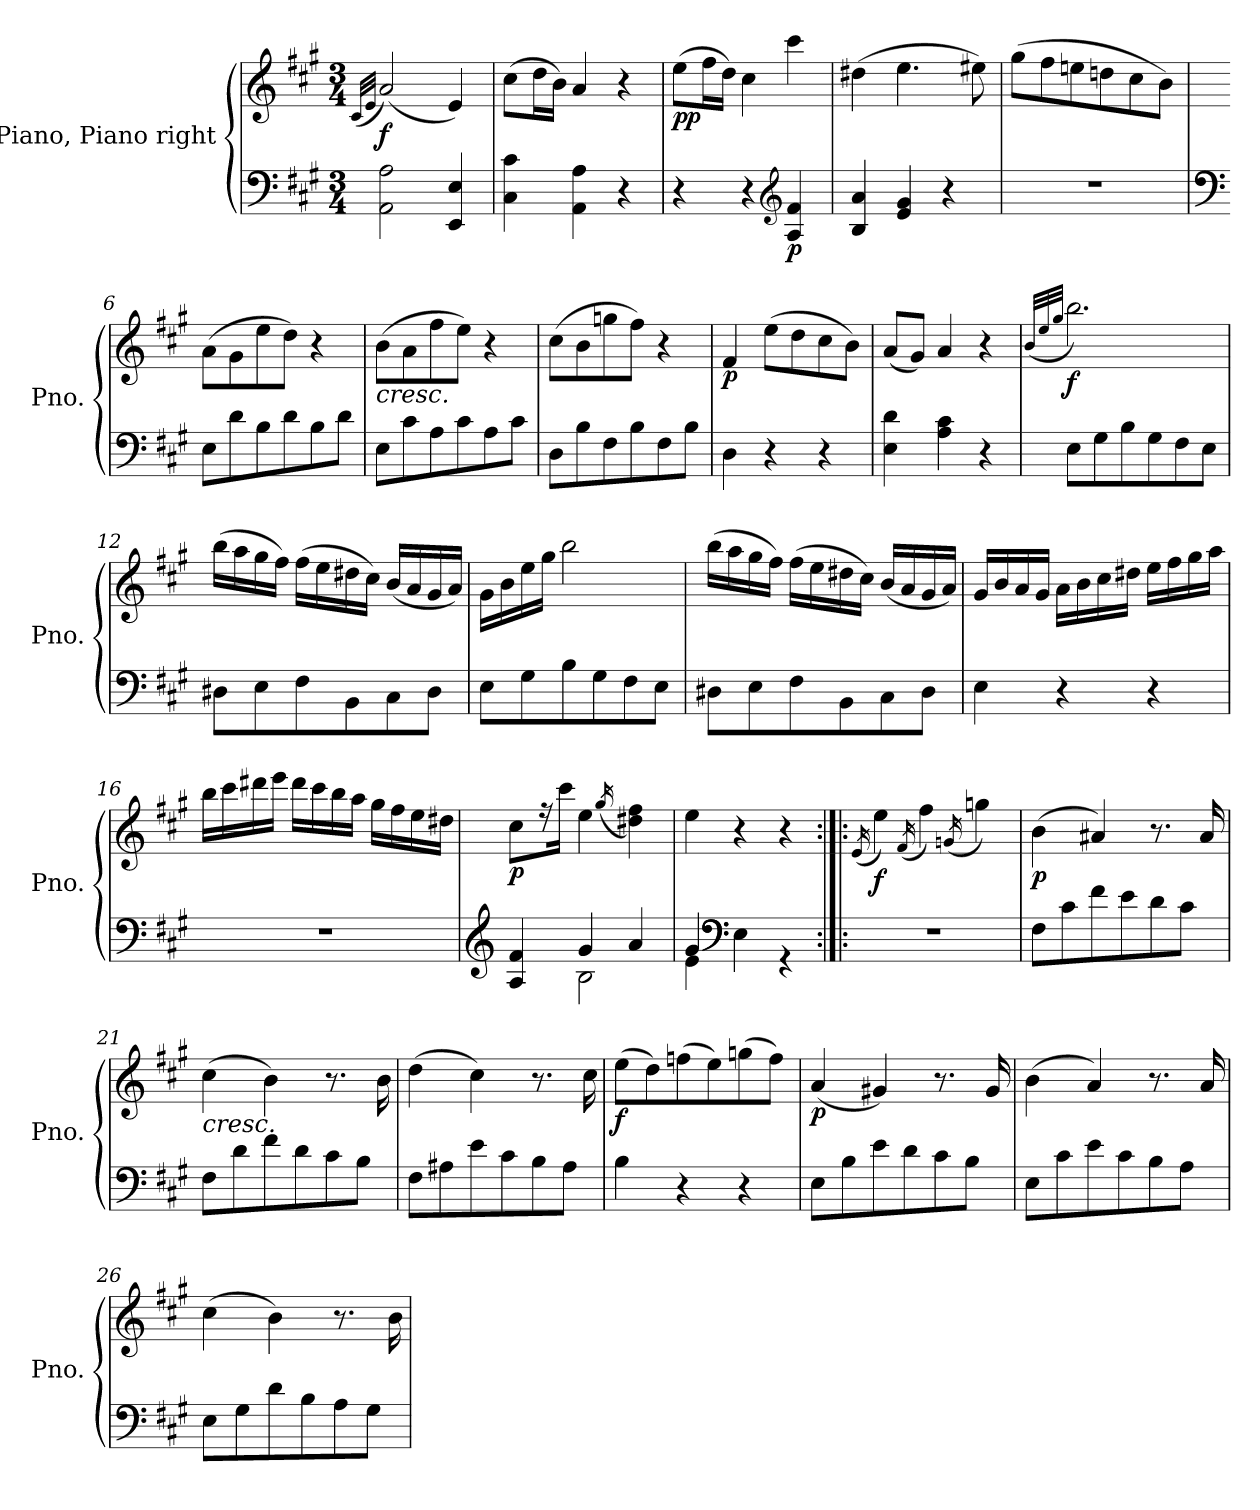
**kern	**kern	**dynam
*part1	*part1	*part1
*staff2	*staff1	*staff1/2
*I"Piano, Piano right	*	*
*I'Pno.	*	*
*clefF4	*clefG2	*
*k[f#c#g#]	*k[f#c#g#]	*
*M3/4	*M3/4	*
=1	=1	=1
.	(<32qc#/LLL	.
.	32qe/JJJ	.
!	!	!LO:DY:b
2AA\ 2A\	(<2a/)	f
4EE/ 4E/	4e/)	.
=2	=2	=2
4C#\ 4c#\	(>8cc#\L	.
.	16dd\L	.
.	16b\JJ)	.
4AA\ 4A\	4a/	.
4r	4r	.
=3	=3	=3
!	!	!LO:DY:b
!	!	!LO:DY:n=1:b
4r	(>8ee\L	p p
.	16ff#\L	.
.	16dd\JJ)	.
4r	4cc#\	.
*clefG2	*	*
!	!	!LO:DY:n=2:b=2
4A/ 4f#/	4ccc#\	p
=4	=4	=4
4B/ 4a/	(>4dd#X\	.
4e/ 4g#/	4.ee\	.
4r	.	.
.	8ee#X\)	.
=5	=5	=5
2.r	(>8gg#\L	.
.	8ff#\	.
.	8een\	.
.	8ddn\	.
.	8cc#\	.
.	8b\J)	.
=6	=6	=6
*clefF4	*	*
8E\L	(>8a\L	.
8d\	8g#\	.
8B\	8ee\	.
8d\	8dd\J)	.
8B\	4r	.
8d\J	.	.
=7	=7	=7
!	!LO:TX:b:i:t=cresc.	!
8E\L	(>8b\L	.
8c#\	8a\	.
8A\	8ff#\	.
8c#\	8ee\J)	.
8A\	4r	.
8c#\J	.	.
=8	=8	=8
8D\L	(>8cc#\L	.
8B\	8b\	.
8F#\	8ggn\	.
8B\	8ff#\J)	.
8F#\	4r	.
8B\J	.	.
=9	=9	=9
!	!	!LO:DY:b
4D\	4f#/	p
4r	(>8ee\L	.
.	8dd\	.
4r	8cc#\	.
.	8b\J)	.
=10	=10	=10
4E\ 4d\	(<8a/L	.
.	8g#/J)	.
4A\ 4c#\	4a/	.
4r	4r	.
=11	=11	=11
.	(>32qb/LLL	.
.	32qee/	.
.	32qgg#/JJJ	.
!	!	!LO:DY:b
8E\L	2.bb\)	f
8G#\	.	.
8B\	.	.
8G#\	.	.
8F#\	.	.
8E\J	.	.
=12	=12	=12
8D#X\L	(>16bb\LL	.
.	16aa\	.
8E\	16gg#\	.
.	16ff#\JJ)	.
8F#\	(>16ff#\LL	.
.	16ee\	.
8BB\	16dd#X\	.
.	16cc#\JJ)	.
8C#\	(<16b/LL	.
.	16a/	.
8D#\J	16g#/	.
.	16a/JJ)	.
=13	=13	=13
8E\L	16g#\LL	.
.	16b\	.
8G#\	16ee\	.
.	16gg#\JJ	.
8B\	2bb\	.
8G#\	.	.
8F#\	.	.
8E\J	.	.
=14	=14	=14
8D#X\L	(>16bb\LL	.
.	16aa\	.
8E\	16gg#\	.
.	16ff#\JJ)	.
8F#\	(>16ff#\LL	.
.	16ee\	.
8BB\	16dd#X\	.
.	16cc#\JJ)	.
8C#\	(<16b/LL	.
.	16a/	.
8D#\J	16g#/	.
.	16a/JJ)	.
=15	=15	=15
4E\	16g#/LL	.
.	16b/	.
.	16a/	.
.	16g#/JJ	.
4r	16a\LL	.
.	16b\	.
.	16cc#\	.
.	16dd#X\JJ	.
4r	16ee\LL	.
.	16ff#\	.
.	16gg#\	.
.	16aa\JJ	.
=16	=16	=16
2.r	16bb\LL	.
.	16ccc#\	.
.	16ddd#X\	.
.	16eee\JJ	.
.	16ddd#\LL	.
.	16ccc#\	.
.	16bb\	.
.	16aa\JJ	.
.	16gg#\LL	.
.	16ff#\	.
.	16ee\	.
.	16dd#X\JJ	.
=17	=17	=17
*clefG2	*	*
*^	*	*
!	!	!	!LO:DY:b
4A/ 4f#/	4ryy	8cc#\L	p
.	.	16r	.
.	.	16ccc#\Jk	.
4g#/	2B\	4ee\	.
.	.	(>16qgg#/	.
4a/	.	4dd#X\ 4ff#\)	.
=18	=18	=18	=18
4g#/	4e!\	4ee\	.
*clefF4	*	*	*
4E\	2ryy	4r	.
4rGG	.	4r	.
*v	*v	*	*
=19:|!|:	=19:|!|:	=19:|!|:
.	(>16qe/	.
!	!	!LO:DY:b
2.r	4ee\)	f
.	(>16qf#/	.
.	4ff#\)	.
.	(>16qgn/	.
.	4ggn\)	.
=20	=20	=20
!	!	!LO:DY:b
8F#\L	(>4b\	p
8c#\	.	.
8f#\	4a#X/)	.
8e\	.	.
8d\	8.r	.
8c#\J	.	.
.	16a#/	.
=21	=21	=21
!	!LO:TX:b:i:t=cresc.	!
8F#\L	(>4cc#\	.
8d\	.	.
8f#\	4b\)	.
8d\	.	.
8c#\	8.r	.
8B\J	.	.
.	16b\	.
=22	=22	=22
8F#\L	(>4dd\	.
8A#X\	.	.
8e\	4cc#\)	.
8c#\	.	.
8B\	8.r	.
8A#\J	.	.
.	16cc#\	.
=23	=23	=23
!	!	!LO:DY:b
4B\	(>8ee\L	f
.	8dd\)	.
4r	(>8ffn\	.
.	8ee\)	.
4r	(>8ggn\	.
.	8ff\J)	.
=24	=24	=24
!	!	!LO:DY:b
8E\L	(<4a/	p
8B\	.	.
8e\	4g#X/)	.
8d\	.	.
8c#\	8.r	.
8B\J	.	.
.	16g#/	.
=25	=25	=25
8E\L	(>4b\	.
8c#\	.	.
8e\	4a/)	.
8c#\	.	.
8B\	8.r	.
8A\J	.	.
.	16a/	.
=26	=26	=26
8E\L	(>4cc#\	.
8G#\	.	.
8d\	4b\)	.
8B\	.	.
8A\	8.r	.
8G#\J	.	.
.	16b\	.
=	=	=
*-	*-	*-
